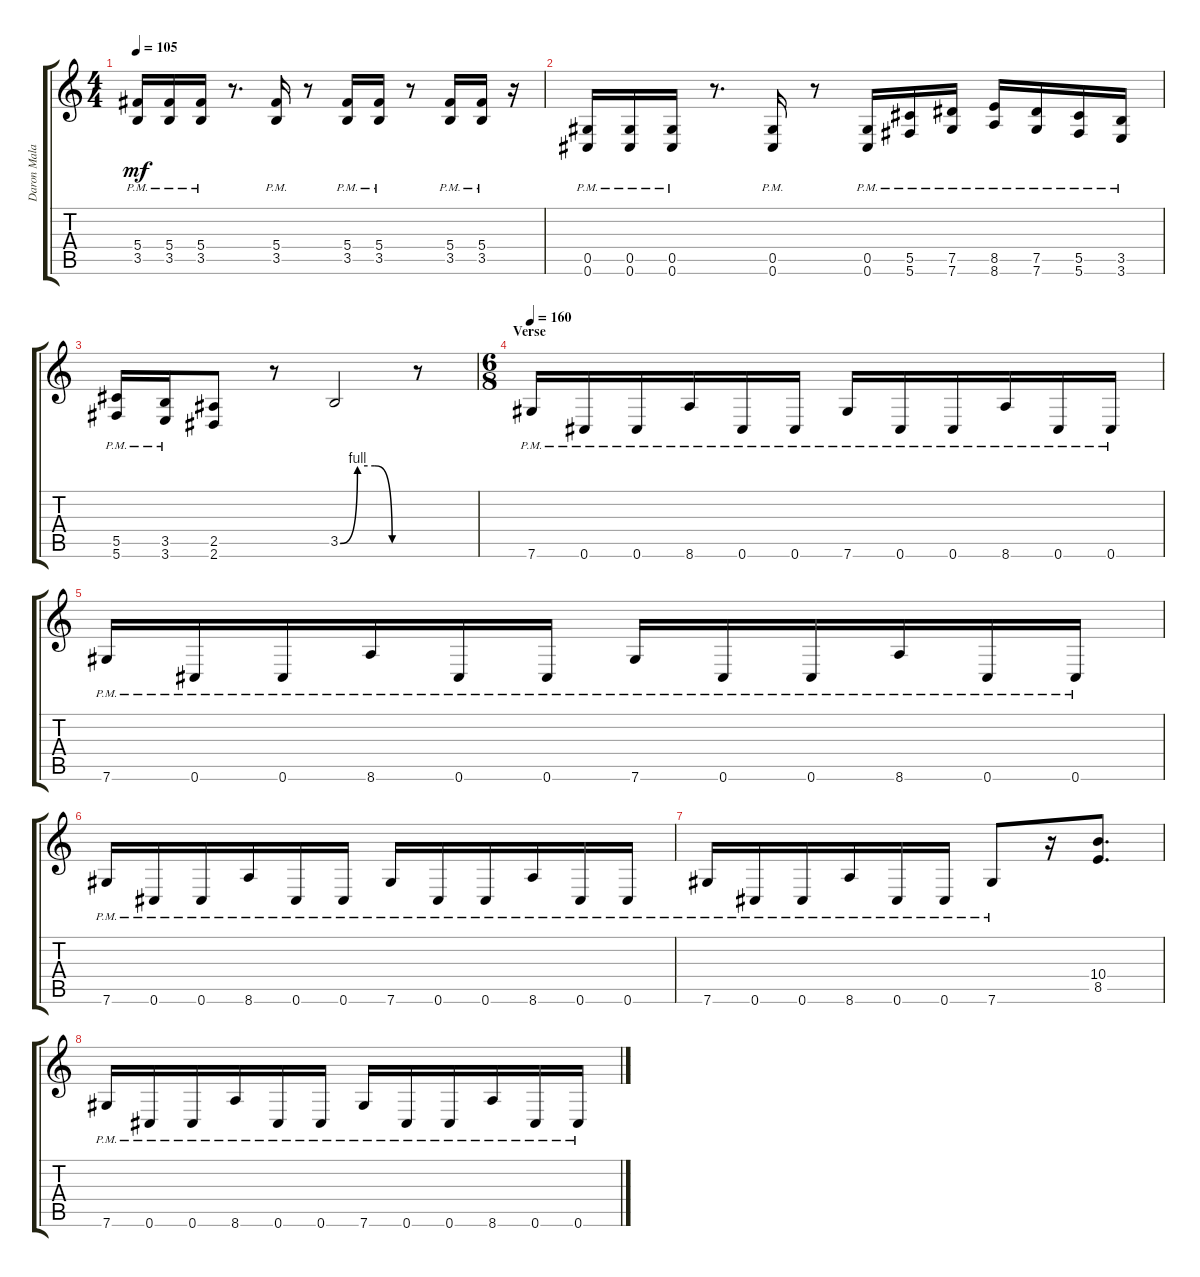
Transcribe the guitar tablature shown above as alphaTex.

\track ("Daron Malakian" "Daron Mala") {instrument distortionguitar}
\staff {score tabs}
\tuning (Eb4 Bb3 Gb3 Db3 Ab2 Db2) {hide}
\ts (4 4)
\tempo 105
\clef g2
\ks c
(5.4{pm} 3.5{pm}).16{dy mf} (5.4{pm} 3.5{pm}).16 (5.4{pm} 3.5{pm}).16 r.8{d} (5.4{pm} 3.5{pm}).16 r.8 (5.4{pm} 3.5{pm}).16 (5.4{pm} 3.5{pm}).16 r.8 (5.4{pm} 3.5{pm}).16 (5.4{pm} 3.5{pm}).16 r.16 |
(0.5{pm} 0.6{pm}).16 (0.5{pm} 0.6{pm}).16 (0.5{pm} 0.6{pm}).16 r.8{d} (0.5{pm} 0.6{pm}).16 r.8 (0.5{pm} 0.6{pm}).16 (5.5{pm} 5.6{pm}).16 (7.5{pm} 7.6{pm}).16 (8.5{pm} 8.6{pm}).16 (7.5{pm} 7.6{pm}).16 (5.5{pm} 5.6{pm}).16 (3.5{pm} 3.6{pm}).16 |
(5.5{pm} 5.6{pm}).16 (3.5{pm} 3.6{pm}).16 (2.5 2.6).8 r.8 3.5{be (custom 0 0 15 4 30 4 45 0 60 0)}.2 r.8 |
\ts (6 8)
\section ("" "Verse")
\tempo 160
7.6{pm}.16 0.6{pm}.16 0.6{pm}.16 8.6{pm}.16 0.6{pm}.16 0.6{pm}.16 7.6{pm}.16 0.6{pm}.16 0.6{pm}.16 8.6{pm}.16 0.6{pm}.16 0.6{pm}.16 |
7.6{pm}.16 0.6{pm}.16 0.6{pm}.16 8.6{pm}.16 0.6{pm}.16 0.6{pm}.16 7.6{pm}.16 0.6{pm}.16 0.6{pm}.16 8.6{pm}.16 0.6{pm}.16 0.6{pm}.16 |
7.6{pm}.16 0.6{pm}.16 0.6{pm}.16 8.6{pm}.16 0.6{pm}.16 0.6{pm}.16 7.6{pm}.16 0.6{pm}.16 0.6{pm}.16 8.6{pm}.16 0.6{pm}.16 0.6{pm}.16 |
7.6{pm}.16 0.6{pm}.16 0.6{pm}.16 8.6{pm}.16 0.6{pm}.16 0.6{pm}.16 7.6{pm}.8 r.16 (10.4 8.5).8{d} |
7.6{pm}.16 0.6{pm}.16 0.6{pm}.16 8.6{pm}.16 0.6{pm}.16 0.6{pm}.16 7.6{pm}.16 0.6{pm}.16 0.6{pm}.16 8.6{pm}.16 0.6{pm}.16 0.6{pm}.16
